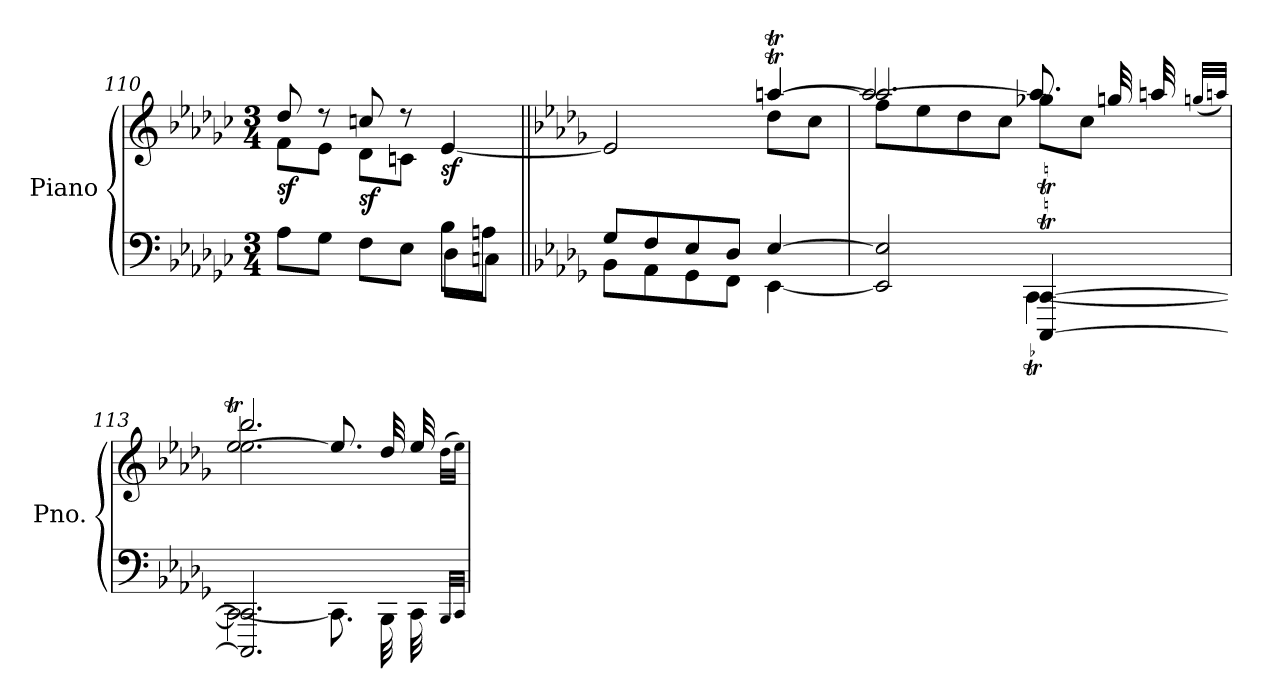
**kern	**kern	**dynam
*part1	*part1	*part1
*staff2	*staff1	*staff1/2
*I"Piano	*	*
*I'Pno.	*	*
*clefF4	*clefG2	*
*k[b-e-a-d-g-c-]	*k[b-e-a-d-g-c-]	*
*M3/4	*M3/4	*
=110	=110	=110
*^	*^	*
!	!	!	!	!LO:DY:b
2ryy	8A-\L	8dd-/	8f\L	sf
.	8G-\J	8r	8e-\J	.
!	!	!	!	!LO:DY:b
.	8F\L	8ccn/	8d-\L	sf
.	8E-\J	8r	8cn\J	.
!	!	!	!	!LO:DY:b
8B-\L	8D-\L	[4e-/	4ryy	sf
8An\J	8Cn\J	.	.	.
*	*	*v	*v	*
!!LO:LB:g=z
=111||	=111||	=111||	=111||
*k[b-e-a-d-g-]	*	*k[b-e-a-d-g-]	*
*	*	*^	*
*	*	*	*^	*
8G-/L	8BB-\L	2e-/]	2ryy	2ryy	.
8F/	8AA-\	.	.	.	.
8E-/	8GG-\	.	.	.	.
8D-/J	8FF\J	.	.	.	.
!	!	!	!	!	!LO:DY:b=2
!	!	!	!	!	!LO:DY:n=1:a
[4E-/	[4EE-\	[4aant/	8dd-\L	[4aat!	f sf
.	.	.	8cc\J	.	.
=112	=112	=112	=112	=112	=112
2EE-/] 2E-/]	2ryy	2.aa/]	8ff\L	2aa!_	.
.	.	.	8ee-\	.	.
.	.	.	8dd-\	.	.
.	.	.	8cc\J	.	.
[<4CCC/T [4CC/T	[4CCt!	.	8gg-X\L	8.aa!]	.
.	.	.	8cc\J	.	.
.	.	.	.	32ggn!	.
.	.	.	.	32aa!	.
.	.	(32qggn/LLL	.	.	.
.	.	32qaan/JJJ)	.	.	.
=113	=113	=113	=113	=113	=113
2.CCC/] 2.CC/]	2CC!_	2.bb-/	2.ee-\	[2ee-T!	.
.	8.CC!]	.	.	8.ee-!]	.
.	32BBB-!	.	.	32dd-!	.
.	32CC!	.	.	32ee-!	.
*v	*v	*	*	*	*
*	*	*v	*v	*
32qBBB-/LLL	.	(32qdd-\LLL	.
32qCC/JJJ	.	32qee-\JJJ)	.
*	*v	*v	*
=	=	=
*-	*-	*-
